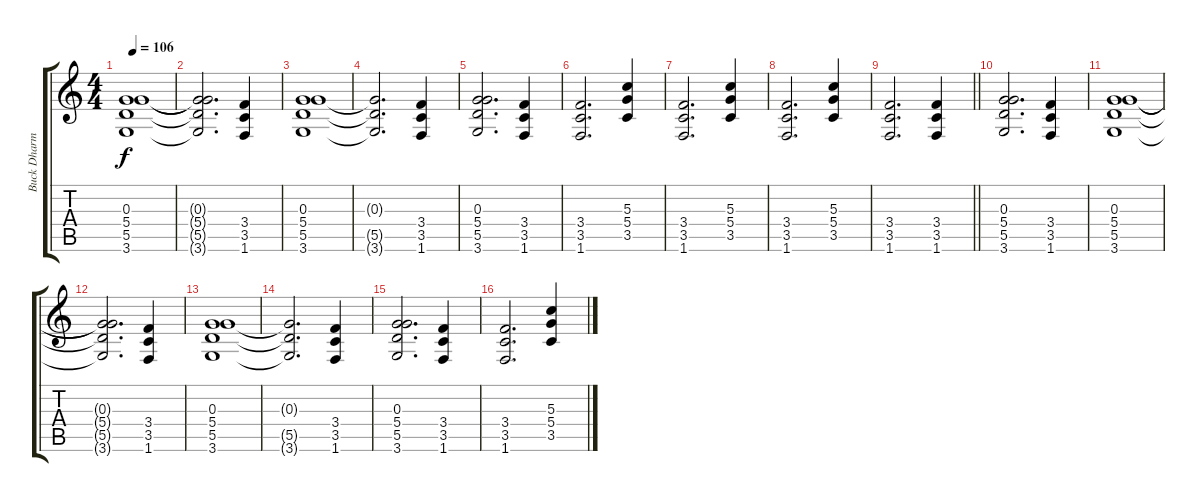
\track ("Buck Dharma (Guitar)" "Buck Dharm") {instrument overdrivenguitar}
\staff {score tabs}
\tuning (E4 B3 G3 D3 A2 E2) {hide}
\ts (4 4)
\tempo 106
\clef g2
\ks c
(0.3 5.4 5.5 3.6).1{dy f} |
(0.3{t} 5.4{t} 5.5{t} 3.6{t}).2{d} (3.4 3.5 1.6).4 |
(0.3 5.4 5.5 3.6).1 |
(0.3{t} 5.5{t} 3.6{t}).2{d} (3.4 3.5 1.6).4 |
(0.3 5.4 5.5 3.6).2{d} (3.4 3.5 1.6).4 |
(3.4 3.5 1.6).2{d} (5.3 5.4 3.5).4 |
(3.4 3.5 1.6).2{d} (5.3 5.4 3.5).4 |
(3.4 3.5 1.6).2{d} (5.3 5.4 3.5).4 |
\barLineRight lightlight
(3.4 3.5 1.6).2{d} (3.4 3.5 1.6).4 |
(0.3 5.4 5.5 3.6).2{d} (3.4 3.5 1.6).4 |
(0.3 5.4 5.5 3.6).1 |
(0.3{t} 5.4{t} 5.5{t} 3.6{t}).2{d} (3.4 3.5 1.6).4 |
(0.3 5.4 5.5 3.6).1 |
(0.3{t} 5.5{t} 3.6{t}).2{d} (3.4 3.5 1.6).4 |
(0.3 5.4 5.5 3.6).2{d} (3.4 3.5 1.6).4 |
(3.4 3.5 1.6).2{d} (5.3 5.4 3.5).4
